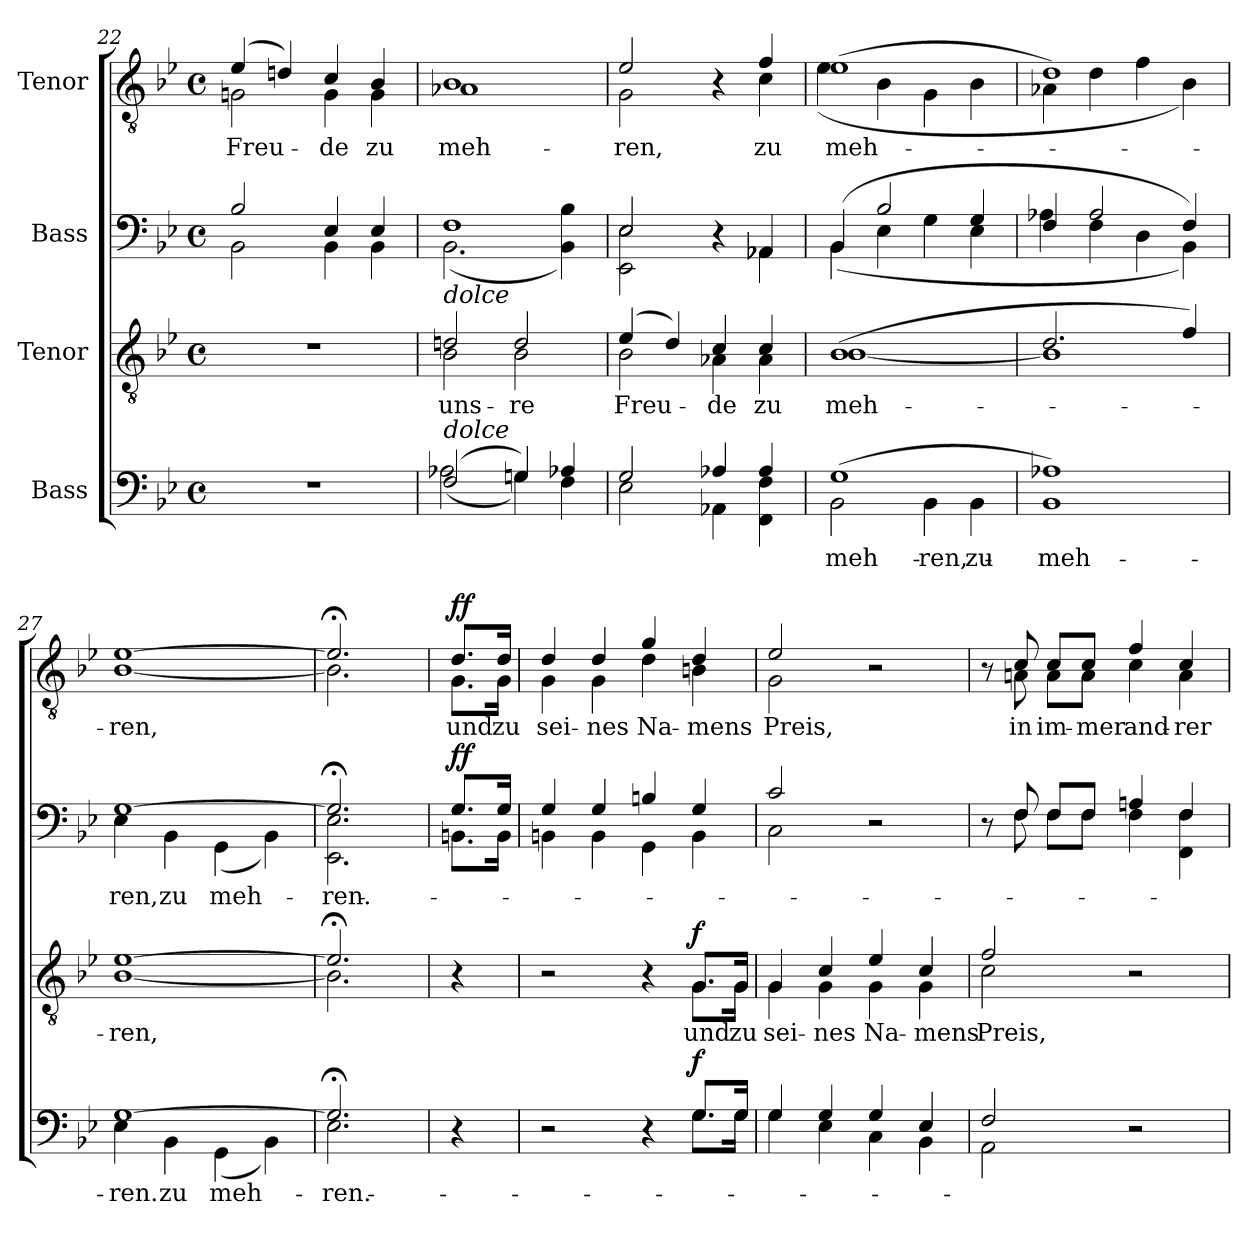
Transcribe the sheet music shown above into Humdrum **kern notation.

**kern	**text	**dynam	**kern	**text	**dynam	**kern	**text	**dynam	**kern	**text	**dynam
*part4	*part4	*part4	*part3	*part3	*part3	*part2	*part2	*part2	*part1	*part1	*part1
*staff4	*staff4	*staff4	*staff3	*staff3	*staff3	*staff2	*staff2	*staff2	*staff1	*staff1	*staff1
*I"Bass	*	*	*I"Tenor	*	*	*I"Bass	*	*	*I"Tenor	*	*
*clefF4	*	*	*clefGv2	*	*	*clefF4	*	*	*clefGv2	*	*
*k[b-e-]	*	*	*k[b-e-]	*	*	*k[b-e-]	*	*	*k[b-e-]	*	*
*M4/4	*	*	*M4/4	*	*	*M4/4	*	*	*M4/4	*	*
*met(c)	*	*	*met(c)	*	*	*met(c)	*	*	*met(c)	*	*
=22	=22	=22	=22	=22	=22	=22	=22	=22	=22	=22	=22
*	*	*	*	*	*	*^	*	*	*^	*	*
1r	.	.	1r	.	.	2B-/	2BB-\	.	.	(4e-/	2Gn\	Freu-	.
.	.	.	.	.	.	.	.	.	.	4dn/)	.	.	.
.	.	.	.	.	.	4E-/	4BB-\	.	.	4c/	4G\	-de	.
.	.	.	.	.	.	4E-/	4BB-\	.	.	4B-/	4G\	zu	.
=23	=23	=23	=23	=23	=23	=23	=23	=23	=23	=23	=23	=23	=23
*^	*	*	*^	*	*	*	*	*	*	*	*	*	*
!	!	!	!	!LO:TX:a:i:t=dolce	!	!	!	!	!	!	!	!	!	!	!
!LO:TX:a:i:t=dolce	!	!	!	!	!	!	!	!	!	!	!	!	!	!	!
(2F/	(2A-X\	.	.	2dn/	2B-\	uns-	.	1F	(2.BB-\	.	.	1B-	1A-X	meh-	.
4Gn/)	4G\)	.	.	2d/	2B-\	-re	.	.	.	.	.	.	.	.	.
4A-X/	4F\	.	.	.	.	.	.	.	4BB-!\ 4B-\)	.	.	.	.	.	.
!!LO:LB:g=z	!!
=24	=24	=24	=24	=24	=24	=24	=24	=24	=24	=24	=24	=24	=24	=24	=24
2G/	2E-\	.	.	(4e-/	2B-\	Freu-	.	2E-/	2EE-!\ 2E-\	.	.	2e-/	2G\	-ren,	.
.	.	.	.	4d/)	.	.	.	.	.	.	.	.	.	.	.
4A-X/	4AA-X\	.	.	4c/	4A-X\	-de	.	4r	4ryy	.	.	4r	4ryy	.	.
4A-/	4FF\ 4F!\	.	.	4c/	4A-\	zu	.	4AA-X/	4AA-\	.	.	4f/	4c\	zu	.
=25	=25	=25	=25	=25	=25	=25	=25	=25	=25	=25	=25	=25	=25	=25	=25
(1G	2BB-\	meh-	.	(1B-	[1B-	meh-	.	(4BB-/	(4BB-\	.	.	(1e-	(4e-\	meh-	.
.	.	.	.	.	.	.	.	2B-/	4E-\	.	.	.	4B-\	.	.
.	4BB-\	-ren,	.	.	.	.	.	.	4G\	.	.	.	4G\	.	.
.	4BB-\	zu	.	.	.	.	.	4G/	4E-\	.	.	.	4B-\	.	.
=26	=26	=26	=26	=26	=26	=26	=26	=26	=26	=26	=26	=26	=26	=26	=26
1A-X)	1BB-	meh-	.	2.d/	1B-]	.	.	4F/	4A-X\	.	.	1d)	4A-X\	.	.
.	.	.	.	.	.	.	.	2A-/	4F\	.	.	.	4d\	.	.
.	.	.	.	.	.	.	.	.	4D\	.	.	.	4f\	.	.
.	.	.	.	4f/)	.	.	.	4F/)	4BB-\)	.	.	.	4B-\)	.	.
=27	=27	=27	=27	=27	=27	=27	=27	=27	=27	=27	=27	=27	=27	=27	=27
[1G	4E-\	-ren.	.	[1e-	[1B-	-ren,	.	[1G	4E-\	ren,	.	[1e-	[1B-	-ren,	.
.	4BB-\	zu	.	.	.	.	.	.	4BB-\	zu	.	.	.	.	.
.	(4GG\	meh-	.	.	.	.	.	.	(4GG\	meh-	.	.	.	.	.
.	4BB-\)	.	.	.	.	.	.	.	4BB-\)	.	.	.	.	.	.
=28	=28	=28	=28	=28	=28	=28	=28	=28	=28	=28	=28	=28	=28	=28	=28
2.G;</]	2.E-\	-ren.	.	2.e-;</]	2.B-\]	.	.	2.G;</]	2.EE-!\ 2.E-\	-ren.	.	2.e-;</]	2.B-\]	.	.
!!LO:PB:g=z	!!
=28X2	=28X2	=28X2	=28X2	=28X2	=28X2	=28X2	=28X2	=28X2	=28X2	=28X2	=28X2	=28X2	=28X2	=28X2	=28X2
!	!	!	!	!	!	!	!	!	!	!	!LO:DY:a	!	!	!	!LO:DY:a
*v	*v	*	*	*	*	*	*	*	*	*	*	*	*	*	*
*	*	*	*v	*v	*	*	*	*	*	*	*	*	*	*
4r	.	.	4r	.	.	8.G/L	8.BBn\L	.	ff	8.d/L	8.G\L	und	ff
.	.	.	.	.	.	16G/Jk	16BB\Jk	.	.	16d/Jk	16G\Jk	zu	.
=29	=29	=29	=29	=29	=29	=29	=29	=29	=29	=29	=29	=29	=29
*^	*	*	*^	*	*	*	*	*	*	*	*	*	*
2r	2ryy	.	.	2r	2ryy	.	.	4G/	4BBn\	.	.	4d/	4G\	sei-	.
.	.	.	.	.	.	.	.	4G/	4BB\	.	.	4d/	4G\	-nes	.
4r	4ryy	.	.	4r	4ryy	.	.	4Bn/	4GG\	.	.	4g/	4d\	Na-	.
!	!	!	!LO:DY:a	!	!	!	!LO:DY:a	!	!	!	!	!	!	!	!
8.G/L	8.G\L	.	f	8.G/L	8.G\L	und	f	4G/	4BB\	.	.	4d/	4Bn\	-mens	.
16G/Jk	16G\Jk	.	.	16G/Jk	16G\Jk	zu	.	.	.	.	.	.	.	.	.
=30	=30	=30	=30	=30	=30	=30	=30	=30	=30	=30	=30	=30	=30	=30	=30
4G/	4G\	.	.	4G/	4G\	sei-	.	2c/	2C\	.	.	2e-/	2G\	Preis,	.
4G/	4E-\	.	.	4c/	4G\	-nes	.	.	.	.	.	.	.	.	.
4G/	4C\	.	.	4e-/	4G\	Na-	.	2r	2ryy	.	.	2r	2ryy	.	.
4E-/	4BB-\	.	.	4c/	4G\	-mens	.	.	.	.	.	.	.	.	.
=31	=31	=31	=31	=31	=31	=31	=31	=31	=31	=31	=31	=31	=31	=31	=31
2F/	2AA\	.	.	2f/	2c\	Preis,	.	8r	8ryy	.	.	8r	8ryy	.	.
.	.	.	.	.	.	.	.	8F/	8F\	.	.	8c/	8An\	in	.
.	.	.	.	.	.	.	.	8F/L	8F\L	.	.	8c/L	8A\L	im-	.
.	.	.	.	.	.	.	.	8F/J	8F\J	.	.	8c/J	8A\J	-mer	.
2r	2ryy	.	.	2r	2ryy	.	.	4An/	4F\	.	.	4f/	4c\	and-	.
.	.	.	.	.	.	.	.	4F/	4FF\ 4F\	.	.	4c/	4A\	-rer	.
*v	*v	*	*	*	*	*	*	*v	*v	*	*	*v	*v	*	*
*	*	*	*v	*v	*	*	*	*	*	*	*	*
=	=	=	=	=	=	=	=	=	=	=	=
*-	*-	*-	*-	*-	*-	*-	*-	*-	*-	*-	*-
